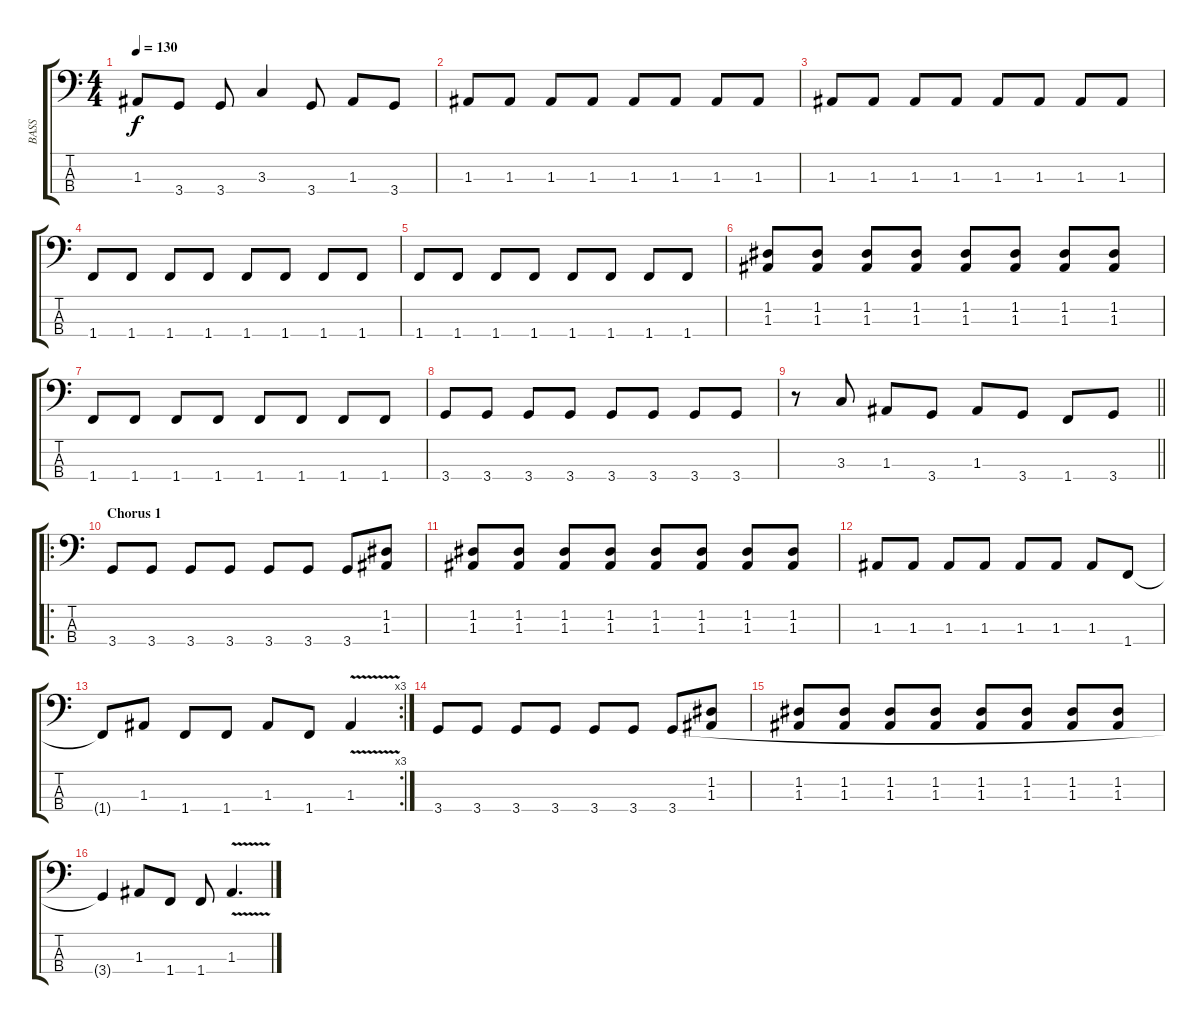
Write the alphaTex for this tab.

\track ("BASS" "BASS") {instrument electricbasspick}
\staff {score tabs}
\tuning (G2 D2 A1 E1) {hide}
\ts (4 4)
\tempo 130
\clef f4
\ks c
1.3{t}.8{dy f} 3.4.8 3.4.8 3.3.4 3.4.8 1.3.8 3.4.8 |
1.3.8 1.3.8 1.3.8 1.3.8 1.3.8 1.3.8 1.3.8 1.3.8 |
1.3.8 1.3.8 1.3.8 1.3.8 1.3.8 1.3.8 1.3.8 1.3.8 |
1.4.8 1.4.8 1.4.8 1.4.8 1.4.8 1.4.8 1.4.8 1.4.8 |
1.4.8 1.4.8 1.4.8 1.4.8 1.4.8 1.4.8 1.4.8 1.4.8 |
(1.2 1.3).8 (1.2 1.3).8 (1.2 1.3).8 (1.2 1.3).8 (1.2 1.3).8 (1.2 1.3).8 (1.2 1.3).8 (1.2 1.3).8 |
1.4.8 1.4.8 1.4.8 1.4.8 1.4.8 1.4.8 1.4.8 1.4.8 |
3.4.8 3.4.8 3.4.8 3.4.8 3.4.8 3.4.8 3.4.8 3.4.8 |
\barLineRight lightlight
r.8 3.3.8 1.3.8 3.4.8 1.3.8 3.4.8 1.4.8 3.4.8 |
\ro
\section ("" "Chorus 1")
3.4.8 3.4.8 3.4.8 3.4.8 3.4.8 3.4.8 3.4.8 (1.2 1.3).8 |
(1.2 1.3).8 (1.2 1.3).8 (1.2 1.3).8 (1.2 1.3).8 (1.2 1.3).8 (1.2 1.3).8 (1.2 1.3).8 (1.2 1.3).8 |
1.3.8 1.3.8 1.3.8 1.3.8 1.3.8 1.3.8 1.3.8 1.4.8 |
\rc 3
1.4{t}.8 1.3.8 1.4.8 1.4.8 1.3.8 1.4.8 1.3{v}.4 |
3.4.8 3.4.8 3.4.8 3.4.8 3.4.8 3.4.8 3.4.8 (1.2 1.3).8 |
(1.2 1.3).8 (1.2 1.3).8 (1.2 1.3).8 (1.2 1.3).8 (1.2 1.3).8 (1.2 1.3).8 (1.2 1.3).8 (1.2 1.3).8 |
3.4{t}.4 1.3.8 1.4.8 1.4.8 1.3{v}.4{d}
